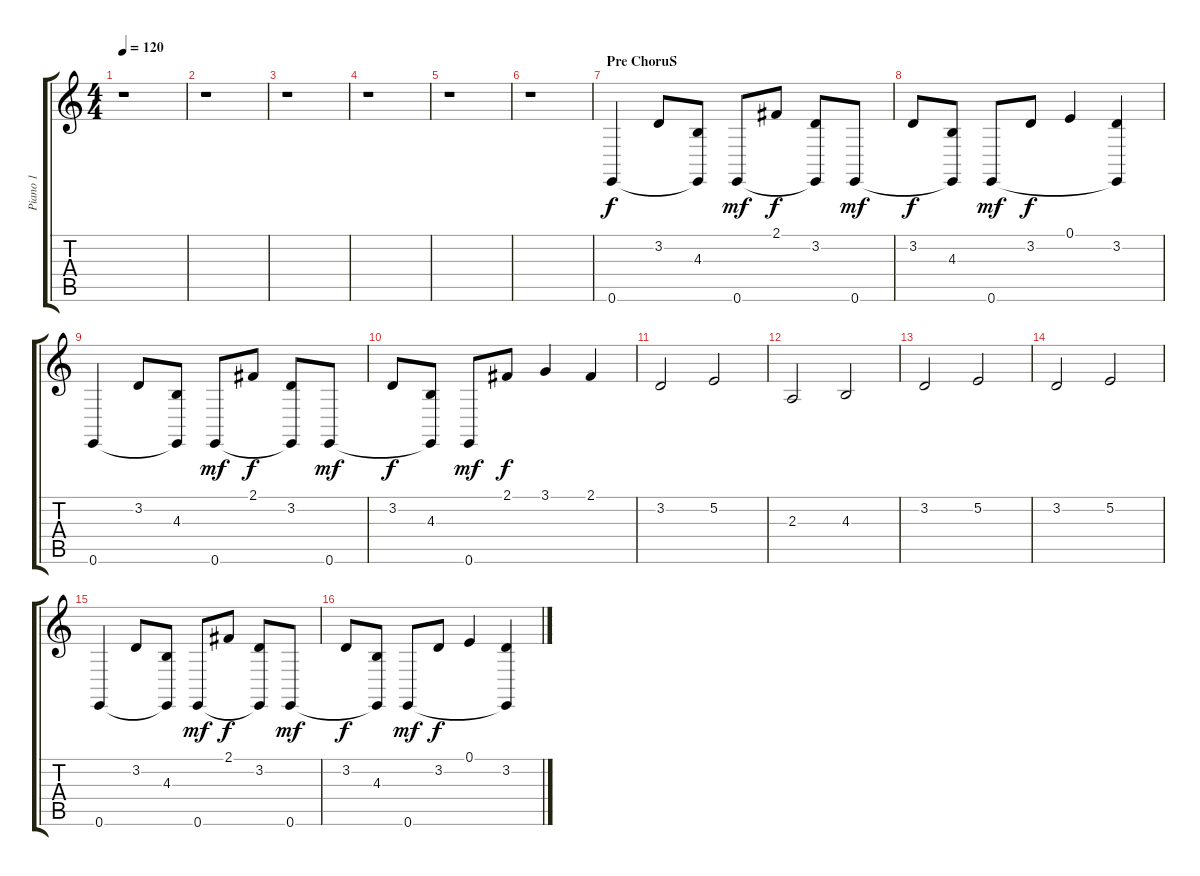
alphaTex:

\track ("Piano 1" "Piano 1") {instrument acousticgrandpiano}
\staff {score tabs}
\tuning (E4 B3 G3 D3 A2 E2) {hide}
\ts (4 4)
\tempo 120
\clef g2
\ks c
r.1{dy f} |
r.1 |
r.1 |
r.1 |
r.1 |
r.1 |
\section ("" "Pre ChoruS")
0.6.4 3.2.8 (4.3 0.6{t}).8 0.6.8{dy mf} 2.1.8{dy f} (3.2 0.6{t}).8 0.6.8{dy mf} |
3.2.8{dy f} (4.3 0.6{t}).8 0.6.8{dy mf} 3.2.8{dy f} 0.1.4 (3.2 0.6{t}).4 |
0.6.4 3.2.8 (4.3 0.6{t}).8 0.6.8{dy mf} 2.1.8{dy f} (3.2 0.6{t}).8 0.6.8{dy mf} |
3.2.8{dy f} (4.3 0.6{t}).8 0.6.8{dy mf} 2.1.8{dy f} 3.1.4 2.1.4 |
3.2.2 5.2.2 |
2.3.2 4.3.2 |
3.2.2 5.2.2 |
3.2.2 5.2.2 |
0.6.4 3.2.8 (4.3 0.6{t}).8 0.6.8{dy mf} 2.1.8{dy f} (3.2 0.6{t}).8 0.6.8{dy mf} |
3.2.8{dy f} (4.3 0.6{t}).8 0.6.8{dy mf} 3.2.8{dy f} 0.1.4 (3.2 0.6{t}).4
